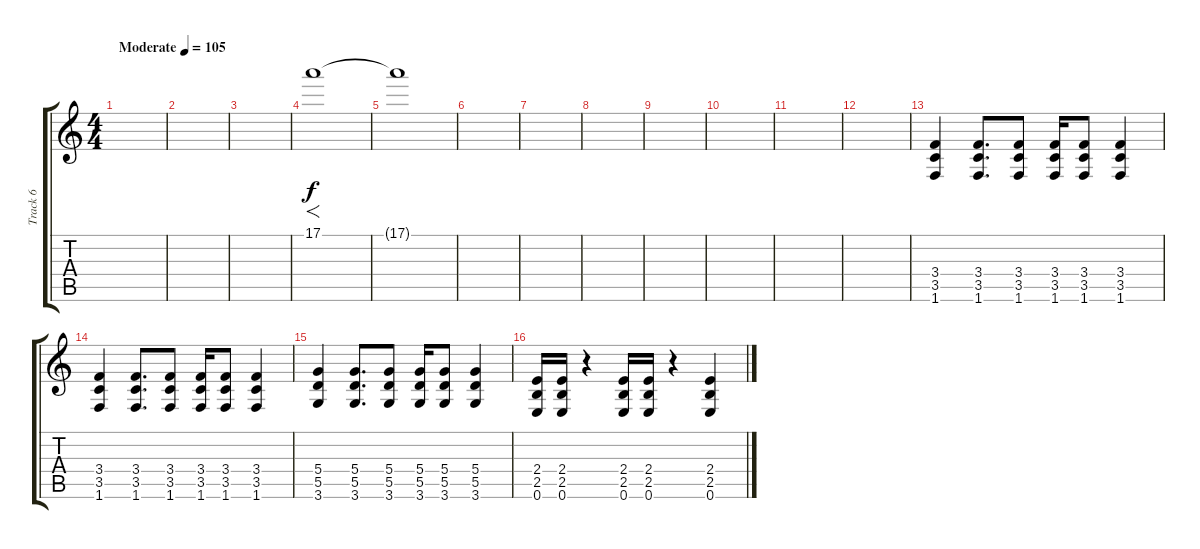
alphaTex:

\track ("Track 6" "Track 6") {instrument overdrivenguitar}
\staff {score tabs}
\tuning (E4 B3 G3 D3 A2 E2) {hide}
\ts (4 4)
\tempo (105 "Moderate")
\clef g2
\ks c
|
|
|
17.1.1{f} |
17.1{t}.1{volume 4} |
|
|
|
|
|
|
|
(3.4 3.5 1.6).4{volume 16} (3.4 3.5 1.6).8{d} (3.4 3.5 1.6).8 (3.4 3.5 1.6).16 (3.4 3.5 1.6).8 (3.4 3.5 1.6).4 |
(3.4 3.5 1.6).4 (3.4 3.5 1.6).8{d} (3.4 3.5 1.6).8 (3.4 3.5 1.6).16 (3.4 3.5 1.6).8 (3.4 3.5 1.6).4 |
(5.4 5.5 3.6).4 (5.4 5.5 3.6).8{d} (5.4 5.5 3.6).8 (5.4 5.5 3.6).16 (5.4 5.5 3.6).8 (5.4 5.5 3.6).4 |
(2.4 2.5 0.6).16 (2.4 2.5 0.6).16 r.4 (2.4 2.5 0.6).16 (2.4 2.5 0.6).16 r.4 (2.4 2.5 0.6).4
